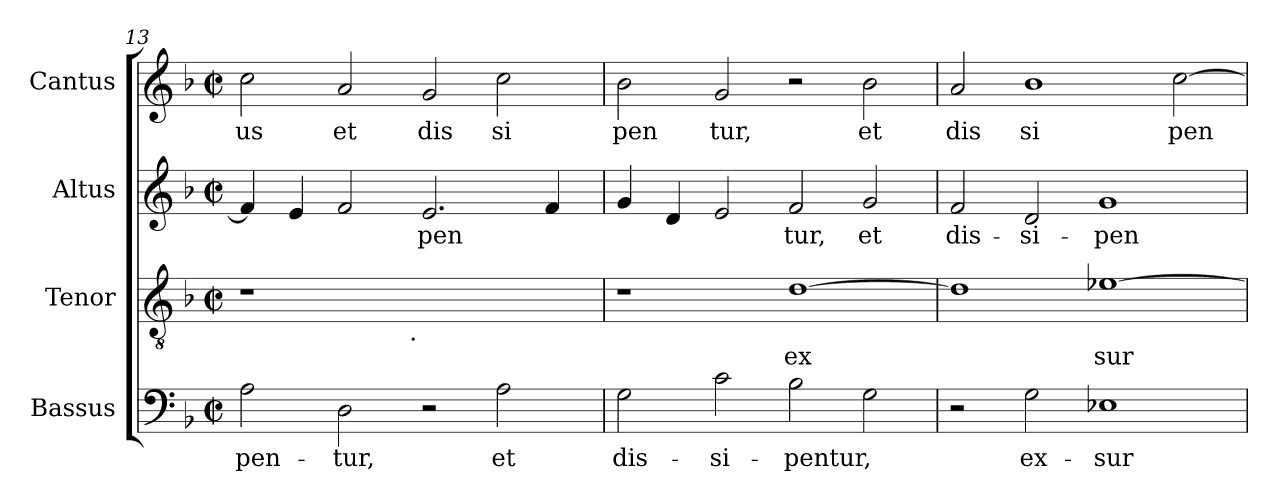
**kern	**text	**kern	**text	**kern	**text	**kern	**text
*part4	*part4	*part3	*part3	*part2	*part2	*part1	*part1
*staff4	*staff4	*staff3	*staff3	*staff2	*staff2	*staff1	*staff1
*I"Bassus	*	*I"Tenor	*	*I"Altus	*	*I"Cantus	*
*clefF4	*	*clefGv2	*	*clefG2	*	*clefG2	*
*k[b-]	*	*k[b-]	*	*k[b-]	*	*k[b-]	*
*F:	*	*F:	*	*F:	*	*F:	*
*M2/2	*	*M2/2	*	*M2/2	*	*M2/2	*
*met(c|)	*	*met(c|)	*	*met(c|)	*	*met(c|)	*
=13	=13	=13	=13	=13	=13	=13	=13
!	!LO:LY:b:cj	!	!	!	!LO:LY:b:cj	!	!LO:LY:b:cj
*	*	*^	*	*	*	*	*
2A\	-pen-	1r	2ryy	.	4f/]	--	2cc\	us
!	!	!	!	!	!	!LO:LY:b:cj	!	!
.	.	.	.	.	4e/	--	.	.
!	!LO:LY:b:cj	!	!	!	!	!LO:LY:b:cj	!	!LO:LY:b:cj
2D\	-tur,	.	4...ryy	.	2f/	--	2a/	et
!	!	!	!LO:TX:b:t=.	!	!	!	!	!
.	.	.	1ryy	.	.	.	.	.
!	!	!	!	!	!	!LO:LY:b:cj	!	!LO:LY:b:cj
2r	.	1ryy	.	.	2.e/	-pen-	2g/	dis
!	!LO:LY:b:cj	!	!	!	!	!	!	!LO:LY:b:cj
2A\	et	.	.	.	.	.	2cc\	si
!	!	!	!	!	!	!LO:LY:b:cj	!	!
.	.	.	.	.	4f/	--	.	.
.	.	.	32ryy	.	.	.	.	.
=14	=14	=14	=14	=14	=14	=14	=14	=14
!	!LO:LY:b:cj	!	!	!	!	!LO:LY:b:cj	!	!LO:LY:b:cj
*	*	*v	*v	*	*	*	*	*
2G\	dis-	1r	.	4g/	--	2b-\	pen
!	!	!	!	!	!LO:LY:b:cj	!	!
.	.	.	.	4d/	--	.	.
!	!LO:LY:b:cj	!	!	!	!LO:LY:b:cj	!	!LO:LY:b:cj
2c\	-si-	.	.	2e/	--	2g/	tur,
!	!LO:LY:b:cj	!	!LO:LY:b:cj	!	!LO:LY:b:cj	!	!
2B-\	-pentur,	[>1d	ex	2f/	-tur,	2r	.
!	!LO:LY:b:cj	!	!	!	!LO:LY:b:cj	!	!LO:LY:b:cj
2G\	.	.	.	2g/	et	2b-\	et
=15	=15	=15	=15	=15	=15	=15	=15
!	!	!	!LO:LY:b:cj	!	!LO:LY:b:cj	!	!LO:LY:b:cj
2r	.	1d]	.	2f/	dis-	2a/	dis
!	!LO:LY:b:cj	!	!	!	!LO:LY:b:cj	!	!LO:LY:b:cj
2G\	ex-	.	.	2d/	-si-	1b-	si
!	!LO:LY:b:cj	!	!LO:LY:b:cj	!	!LO:LY:b:cj	!	!
1E-X	-sur-	[>1e-X	sur	1g	-pen-	.	.
!	!	!	!	!	!	!	!LO:LY:b:cj
.	.	.	.	.	.	[>2cc\	pen
=	=	=	=	=	=	=	=
*-	*-	*-	*-	*-	*-	*-	*-
